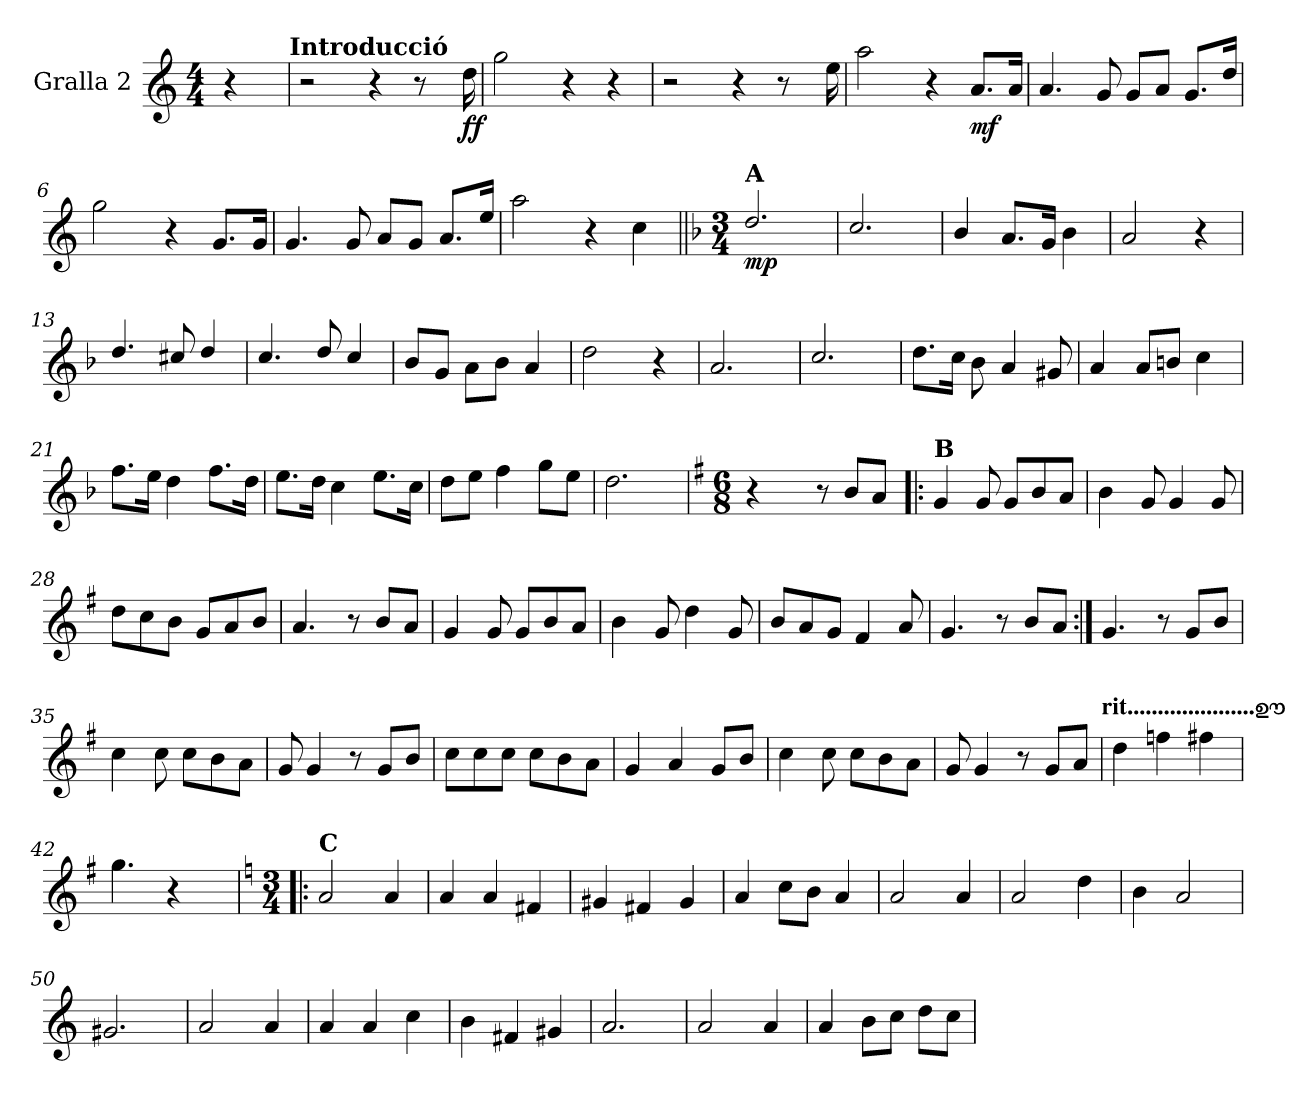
**kern	**dynam
*part1	*part1
*staff1	*staff1
*I"Gralla 2	*
*clefG2	*
*k[]	*
*M4/4	*
=	=
4r	.
!LO:TX:a:B:t=Introducció	!
=1	=1
*MM100	*
2r	.
*MM90	*
4r	.
8r	.
16ryy	.
!	!LO:DY:b
16dd\	ff
=2	=2
2gg\	.
4r	.
4r	.
=3	=3
2r	.
4r	.
8r	.
16ryy	.
16ee\	.
=4	=4
2aa\	.
4r	.
!	!LO:DY:b
8.a/L	mf
16a/Jk	.
=5	=5
4.a/	.
8g/	.
8g/L	.
8a/J	.
8.g/L	.
16dd/Jk	.
=6	=6
2gg\	.
4r	.
8.g/L	.
16g/Jk	.
=7	=7
4.g/	.
8g/	.
8a/L	.
8g/J	.
8.a/L	.
16ee/Jk	.
!!LO:LB:g=z
=8	=8
2aa\	.
4r	.
4cc\	.
=9||	=9||
*k[b-]	*
*M3/4	*
!LO:TX:a:B:t=A	!
!	!LO:DY:b
2.dd/	mp
=10	=10
2.cc/	.
=11	=11
4b-/	.
8.a/L	.
16g/Jk	.
4b-\	.
=12	=12
2a/	.
4r	.
=13	=13
4.dd/	.
8cc#X/	.
4dd/	.
=14	=14
4.cc/	.
8dd/	.
4cc/	.
=15	=15
8b-/L	.
8g/J	.
8a\L	.
8b-\J	.
4a/	.
=16	=16
2dd\	.
4r	.
=17	=17
2.a/	.
=18	=18
2.cc/	.
*MM150	*
!!LO:LB:g=z
=19	=19
8.dd\L	.
16cc\Jk	.
8b-\	.
4a/	.
8g#X/	.
=20	=20
4a/	.
8a/L	.
8bn/J	.
4cc\	.
=21	=21
8.ff\L	.
16ee\Jk	.
4dd\	.
8.ff\L	.
16dd\Jk	.
=22	=22
8.ee\L	.
16dd\Jk	.
4cc\	.
8.ee\L	.
16cc\Jk	.
=23	=23
8dd\L	.
8ee\J	.
4ff\	.
8gg\L	.
8ee\J	.
=24	=24
2.dd\	.
=25	=25
*k[f#]	*
*M6/8	*
4r	.
8ryy	.
8r	.
8b/L	.
8a/J	.
=26!|:	=26!|:
!LO:TX:a:B:t=B	!
4g/	.
8g/	.
8g/L	.
8b/	.
8a/J	.
!!LO:LB:g=z
=27	=27
4b\	.
8g/	.
4g/	.
8g/	.
=28	=28
8dd\L	.
8cc\	.
8b\J	.
8g/L	.
8a/	.
8b/J	.
=29	=29
4.a/	.
8r	.
8b/L	.
8a/J	.
=30	=30
4g/	.
8g/	.
8g/L	.
8b/	.
8a/J	.
=31	=31
4b\	.
8g/	.
4dd\	.
8g/	.
=32	=32
8b/L	.
8a/	.
8g/J	.
4f#/	.
8a/	.
=33	=33
4.g/	.
8r	.
8b/L	.
8a/J	.
=34:|!	=34:|!
4.g/	.
8r	.
8g/L	.
8b/J	.
!!LO:LB:g=z
=35	=35
4cc\	.
8cc\	.
8cc\L	.
8b\	.
8a\J	.
=36	=36
8g/	.
4g/	.
8r	.
8g/L	.
*MM125	*
8b/J	.
=37	=37
8cc\L	.
8cc\	.
8cc\J	.
8cc\L	.
8b\	.
8a\J	.
=38	=38
4g/	.
4a/	.
8g/L	.
8b/J	.
=39	=39
4cc\	.
8cc\	.
8cc\L	.
8b\	.
8a\J	.
=40	=40
8g/	.
4g/	.
8r	.
8g/L	.
8a/J	.
!LO:TX:a:t=rit.....................ഊ	!
=41	=41
4dd\	.
4ffn\	.
4ff#X\	.
=42	=42
4.gg\	.
4r	.
8ryy	.
!!LO:LB:g=z
=43!|:	=43!|:
*k[]	*
*M3/4	*
!LO:TX:a:B:t=C	!
2a/	.
4a/	.
=44	=44
4a/	.
4a/	.
4f#X/	.
=45	=45
4g#X/	.
4f#X/	.
4g#/	.
=46	=46
4a/	.
8cc\L	.
8b\J	.
4a/	.
=47	=47
2a/	.
4a/	.
=48	=48
2a/	.
4dd\	.
=49	=49
4b\	.
2a/	.
=50	=50
2.g#X/	.
=51	=51
2a/	.
4a/	.
=52	=52
4a/	.
4a/	.
*MM160	*
4cc\	.
=53	=53
4b\	.
4f#X/	.
4g#X/	.
=54	=54
2.a/	.
=55	=55
2a/	.
4a/	.
!!LO:LB:g=z
=56	=56
4a/	.
8b\L	.
8cc\J	.
8dd\L	.
8cc\J	.
=	=
*-	*-
